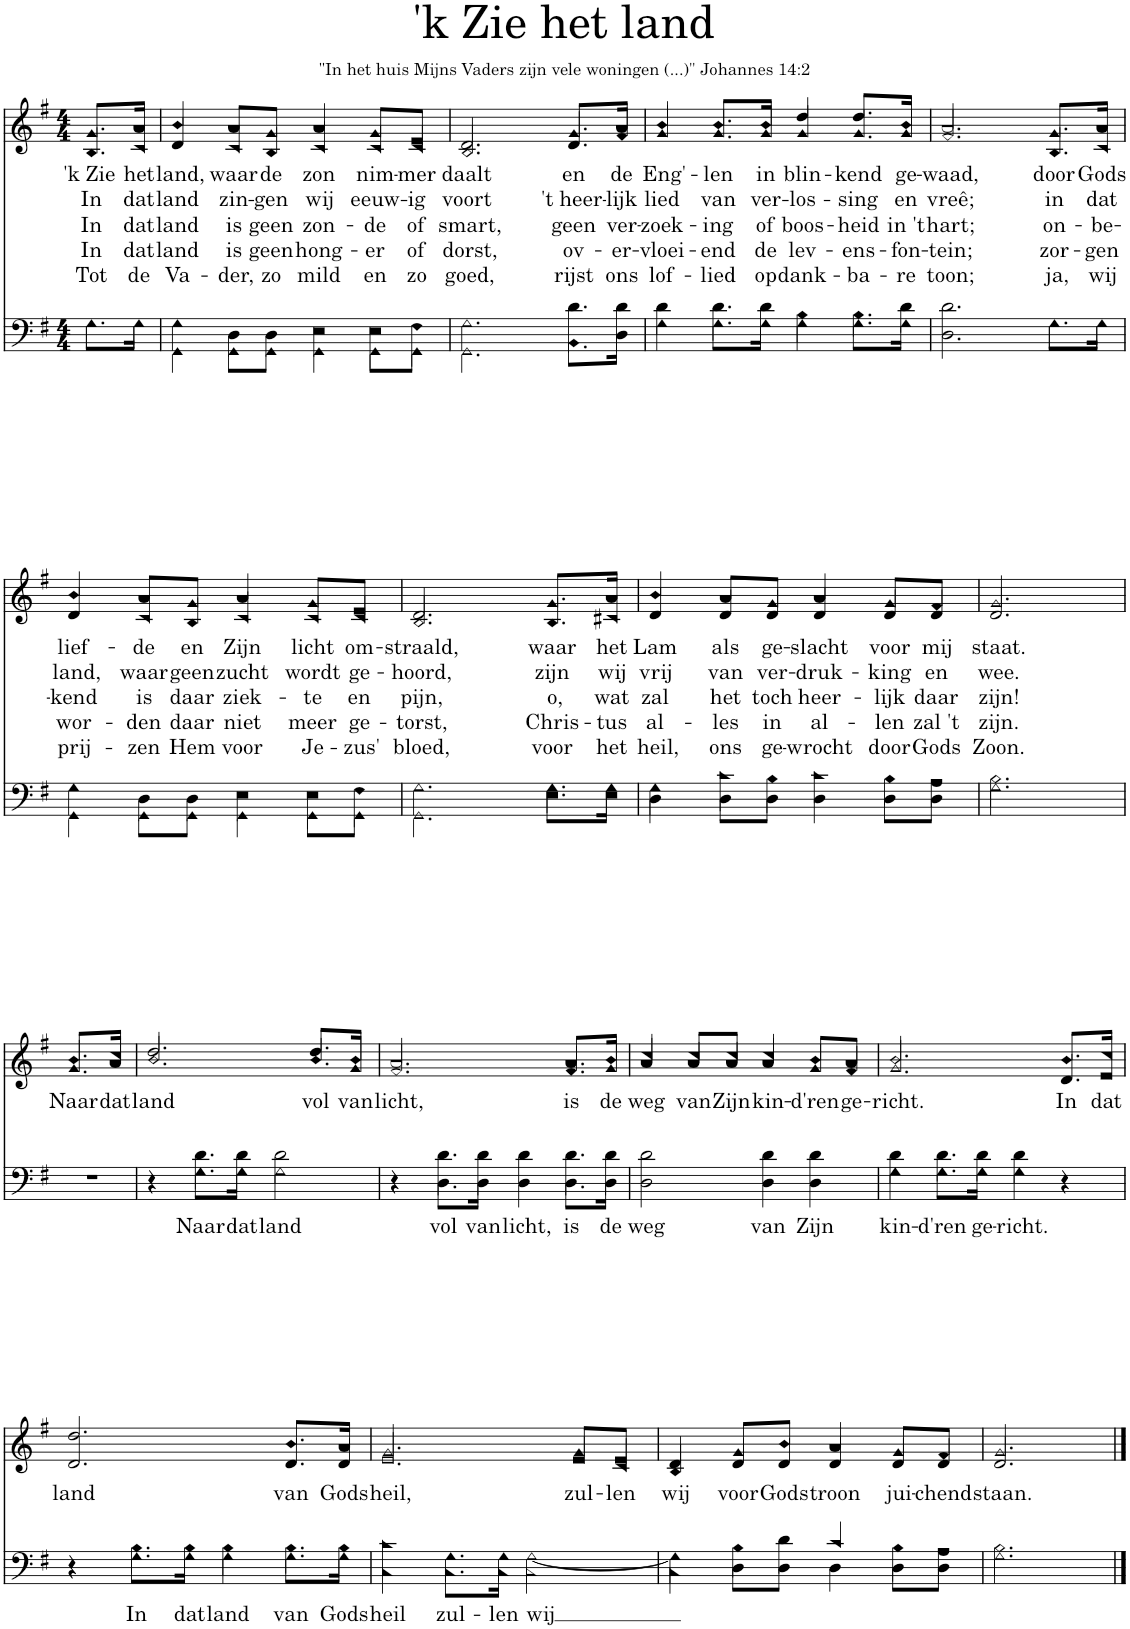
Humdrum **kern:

**kern	**text	**kern	**text	**text	**text	**text	**text
*part2	*part2	*part1	*part1	*part1	*part1	*part1	*part1
*staff2	*staff2	*staff1	*staff1	*staff1	*staff1	*staff1	*staff1
*I"Men	*	*I"Women	*	*	*	*	*
*clefF4	*	*clefG2	*	*	*	*	*
*k[f#]	*	*k[f#]	*	*	*	*	*
*M4/4	*	*M4/4	*	*	*	*	*
=	=	=	=	=	=	=	=
*^	*	*	*	*	*	*	*
!	!	!	!	!LO:LY:b	!LO:LY:b	!LO:LY:b	!LO:LY:b	!LO:LY:b
*	*	*	*^	*	*	*	*	*
8.G\L	8.G\L	.	8.g/L	8.B/L	'k Zie	In	In	In	Tot
!	!	!	!	!	!LO:LY:b	!LO:LY:b	!LO:LY:b	!LO:LY:b	!LO:LY:b
16G\Jk	16G\Jk	.	16a/Jk	16c/Jk	het	dat	dat	dat	de
=1	=1	=1	=1	=1	=1	=1	=1	=1	=1
!	!	!	!	!	!LO:LY:b	!LO:LY:b	!LO:LY:b	!LO:LY:b	!LO:LY:b
4G\	4GG\	.	4b/	4d/	land,	land	land	land	Va-
!	!	!	!	!	!LO:LY:b	!LO:LY:b	!LO:LY:b	!LO:LY:b	!LO:LY:b
8D\L	8GG\L	.	8a/L	8c/L	waar	zin-	is	is	-der,
!	!	!	!	!	!LO:LY:b	!LO:LY:b	!LO:LY:b	!LO:LY:b	!LO:LY:b
8D\J	8GG\J	.	8g/J	8B/J	de	-gen	geen	geen	zo
!	!	!	!	!	!LO:LY:b	!LO:LY:b	!LO:LY:b	!LO:LY:b	!LO:LY:b
4E\	4GG\	.	4a/	4c/	zon	wij	zon-	hong-	mild
!	!	!	!	!	!LO:LY:b	!LO:LY:b	!LO:LY:b	!LO:LY:b	!LO:LY:b
8E\L	8GG\L	.	8g/L	8c/L	nim-	eeuw-	-de	-er	en
!	!	!	!	!	!LO:LY:b	!LO:LY:b	!LO:LY:b	!LO:LY:b	!LO:LY:b
8F#\J	8GG\J	.	8e/J	8c/J	-mer	-ig	of	of	zo
=2	=2	=2	=2	=2	=2	=2	=2	=2	=2
!	!	!	!	!	!LO:LY:b	!LO:LY:b	!LO:LY:b	!LO:LY:b	!LO:LY:b
2.G\	2.GG\	.	2.d/	2.B/	daalt	voort	smart,	dorst,	goed,
!	!	!	!	!	!LO:LY:b	!LO:LY:b	!LO:LY:b	!LO:LY:b	!LO:LY:b
8.d\L	8.BB\L	.	8.g/L	8.d/L	en	't heer-	geen	ov-	rijst
!	!	!	!	!	!LO:LY:b	!LO:LY:b	!LO:LY:b	!LO:LY:b	!LO:LY:b
16d\Jk	16D\Jk	.	16a/Jk	16f#/Jk	de	-lijk	ver-	-er-	ons
=3	=3	=3	=3	=3	=3	=3	=3	=3	=3
!	!	!	!	!	!LO:LY:b	!LO:LY:b	!LO:LY:b	!LO:LY:b	!LO:LY:b
4d\	4G\	.	4b/	4g/	Eng'-	lied	-zoek-	-vloei-	lof-
!	!	!	!	!	!LO:LY:b	!LO:LY:b	!LO:LY:b	!LO:LY:b	!LO:LY:b
8.d\L	8.G\L	.	8.b/L	8.g/L	-len	van	-ing	-end	-lied
!	!	!	!	!	!LO:LY:b	!LO:LY:b	!LO:LY:b	!LO:LY:b	!LO:LY:b
16d\Jk	16G\Jk	.	16b/Jk	16g/Jk	in	ver-	of	de	op
!	!	!	!	!	!LO:LY:b	!LO:LY:b	!LO:LY:b	!LO:LY:b	!LO:LY:b
4B\	4G\	.	4dd/	4g/	blin-	-los-	boos-	lev-	dank-
!	!	!	!	!	!LO:LY:b	!LO:LY:b	!LO:LY:b	!LO:LY:b	!LO:LY:b
8.B\L	8.G\L	.	8.dd/L	8.g/L	-kend	-sing	-heid	-ens-	-ba-
!	!	!	!	!	!LO:LY:b	!LO:LY:b	!LO:LY:b	!LO:LY:b	!LO:LY:b
16d\Jk	16G\Jk	.	16b/Jk	16g/Jk	ge-	en	in 't	-fon-	-re
=4	=4	=4	=4	=4	=4	=4	=4	=4	=4
!	!	!	!	!	!LO:LY:b	!LO:LY:b	!LO:LY:b	!LO:LY:b	!LO:LY:b
2.d\	2.D\	.	2.a/	2.f#/	-waad,	vreê;	hart;	-tein;	toon;
!	!	!	!	!	!LO:LY:b	!LO:LY:b	!LO:LY:b	!LO:LY:b	!LO:LY:b
8.G\L	8.G\L	.	8.g/L	8.B/L	door	in	on-	zor-	ja,
!	!	!	!	!	!LO:LY:b	!LO:LY:b	!LO:LY:b	!LO:LY:b	!LO:LY:b
16G\Jk	16G\Jk	.	16a/Jk	16c/Jk	Gods	dat	-be-	-gen	wij
!!LO:LB:g=z	!!
=5	=5	=5	=5	=5	=5	=5	=5	=5	=5
!	!	!	!	!	!LO:LY:b	!LO:LY:b	!LO:LY:b	!LO:LY:b	!LO:LY:b
4G\	4GG\	.	4b/	4d/	lief-	land,	-kend	wor-	prij-
!	!	!	!	!	!LO:LY:b	!LO:LY:b	!LO:LY:b	!LO:LY:b	!LO:LY:b
8D\L	8GG\L	.	8a/L	8c/L	-de	waar	is	-den	-zen
!	!	!	!	!	!LO:LY:b	!LO:LY:b	!LO:LY:b	!LO:LY:b	!LO:LY:b
8D\J	8GG\J	.	8g/J	8B/J	en	geen	daar	daar	Hem
!	!	!	!	!	!LO:LY:b	!LO:LY:b	!LO:LY:b	!LO:LY:b	!LO:LY:b
4E\	4GG\	.	4a/	4c/	Zijn	zucht	ziek-	niet	voor
!	!	!	!	!	!LO:LY:b	!LO:LY:b	!LO:LY:b	!LO:LY:b	!LO:LY:b
8E\L	8GG\L	.	8g/L	8c/L	licht	wordt	-te	meer	Je-
!	!	!	!	!	!LO:LY:b	!LO:LY:b	!LO:LY:b	!LO:LY:b	!LO:LY:b
8F#\J	8GG\J	.	8e/J	8c/J	om-	ge-	en	ge-	-zus'
=6	=6	=6	=6	=6	=6	=6	=6	=6	=6
!	!	!	!	!	!LO:LY:b	!LO:LY:b	!LO:LY:b	!LO:LY:b	!LO:LY:b
2.G\	2.GG\	.	2.d/	2.B/	-straald,	-hoord,	pijn,	-torst,	bloed,
!	!	!	!	!	!LO:LY:b	!LO:LY:b	!LO:LY:b	!LO:LY:b	!LO:LY:b
8.G\L	8.E\L	.	8.g/L	8.B/L	waar	zijn	o,	Chris-	voor
!	!	!	!	!	!LO:LY:b	!LO:LY:b	!LO:LY:b	!LO:LY:b	!LO:LY:b
16G\Jk	16E\Jk	.	16a/Jk	16c#X/Jk	het	wij	wat	-tus	het
=7	=7	=7	=7	=7	=7	=7	=7	=7	=7
!	!	!	!	!	!LO:LY:b	!LO:LY:b	!LO:LY:b	!LO:LY:b	!LO:LY:b
4G\	4D\	.	4b/	4d/	Lam	vrij	zal	al-	heil,
!	!	!	!	!	!LO:LY:b	!LO:LY:b	!LO:LY:b	!LO:LY:b	!LO:LY:b
8c\L	8D\L	.	8a/L	8d/L	als	van	het	-les	ons
!	!	!	!	!	!LO:LY:b	!LO:LY:b	!LO:LY:b	!LO:LY:b	!LO:LY:b
8B\J	8D\J	.	8g/J	8d/J	ge-	ver-	toch	in	ge-
!	!	!	!	!	!LO:LY:b	!LO:LY:b	!LO:LY:b	!LO:LY:b	!LO:LY:b
4c\	4D\	.	4a/	4d/	-slacht	-druk-	heer-	al-	-wrocht
!	!	!	!	!	!LO:LY:b	!LO:LY:b	!LO:LY:b	!LO:LY:b	!LO:LY:b
8B\L	8D\L	.	8g/L	8d/L	voor	-king	-lijk	-len	door
!	!	!	!	!	!LO:LY:b	!LO:LY:b	!LO:LY:b	!LO:LY:b	!LO:LY:b
8A\J	8D\J	.	8f#/J	8d/J	mij	en	daar	zal 't	Gods
=8	=8	=8	=8	=8	=8	=8	=8	=8	=8
!	!	!	!	!	!LO:LY:b	!LO:LY:b	!LO:LY:b	!LO:LY:b	!LO:LY:b
2.B\	2.G\	.	2.g/	2.d/	staat.	wee.	zijn!	zijn.	Zoon.
!!LO:LB:g=z	!!
=9	=9	=9	=9	=9	=9	=9	=9	=9	=9
!	!	!	!	!	!LO:LY:b	!	!	!	!
*v	*v	*	*	*	*	*	*	*	*
1r	.	8.b/L	8.g/L	Naar	.	.	.	.
!	!	!	!	!LO:LY:b	!	!	!	!
.	.	16cc/Jk	16a/Jk	dat	.	.	.	.
.	.	2.ryy	2.ryy	.	.	.	.	.
=10	=10	=10	=10	=10	=10	=10	=10	=10
*^	*	*	*	*	*	*	*	*
!	!	!	!	!	!LO:LY:b	!	!	!	!
4r	4r	.	2.dd/	2.b/	land	.	.	.	.
!	!	!LO:LY:b	!	!	!	!	!	!	!
8.d\L	8.G\L	Naar	.	.	.	.	.	.	.
!	!	!LO:LY:b	!	!	!	!	!	!	!
16d\Jk	16G\Jk	dat	.	.	.	.	.	.	.
!	!	!LO:LY:b	!	!	!	!	!	!	!
2d\	2G\	land	.	.	.	.	.	.	.
!	!	!	!	!	!LO:LY:b	!	!	!	!
.	.	.	8.dd/L	8.b/L	vol	.	.	.	.
!	!	!	!	!	!LO:LY:b	!	!	!	!
.	.	.	16b/Jk	16g/Jk	van	.	.	.	.
=11	=11	=11	=11	=11	=11	=11	=11	=11	=11
!	!	!	!	!	!LO:LY:b	!	!	!	!
4r	4r	.	2.a/	2.f#/	licht,	.	.	.	.
!	!	!LO:LY:b	!	!	!	!	!	!	!
8.d\L	8.D\L	vol	.	.	.	.	.	.	.
!	!	!LO:LY:b	!	!	!	!	!	!	!
16d\Jk	16D\Jk	van	.	.	.	.	.	.	.
!	!	!LO:LY:b	!	!	!	!	!	!	!
4d\	4D\	licht,	.	.	.	.	.	.	.
!	!	!LO:LY:b	!	!	!LO:LY:b	!	!	!	!
8.d\L	8.D\L	is	8.a/L	8.f#/L	is	.	.	.	.
!	!	!LO:LY:b	!	!	!LO:LY:b	!	!	!	!
16d\Jk	16D\Jk	de	16b/Jk	16g/Jk	de	.	.	.	.
=12	=12	=12	=12	=12	=12	=12	=12	=12	=12
!	!	!LO:LY:b	!	!	!LO:LY:b	!	!	!	!
2d\	2D\	weg	4cc/	4a/	weg	.	.	.	.
!	!	!	!	!	!LO:LY:b	!	!	!	!
.	.	.	8cc/L	8a/L	van	.	.	.	.
!	!	!	!	!	!LO:LY:b	!	!	!	!
.	.	.	8cc/J	8a/J	Zijn	.	.	.	.
!	!	!LO:LY:b	!	!	!LO:LY:b	!	!	!	!
4d\	4D\	van	4cc/	4a/	kin-	.	.	.	.
!	!	!LO:LY:b	!	!	!LO:LY:b	!	!	!	!
4d\	4D\	Zijn	8b/L	8g/L	-d'ren	.	.	.	.
!	!	!	!	!	!LO:LY:b	!	!	!	!
.	.	.	8a/J	8f#/J	ge-	.	.	.	.
=13	=13	=13	=13	=13	=13	=13	=13	=13	=13
!	!	!LO:LY:b	!	!	!LO:LY:b	!	!	!	!
4d\	4G\	kin-	2.b/	2.g/	-richt.	.	.	.	.
!	!	!LO:LY:b	!	!	!	!	!	!	!
8.d\L	8.G\L	-d'ren	.	.	.	.	.	.	.
!	!	!LO:LY:b	!	!	!	!	!	!	!
16d\Jk	16G\Jk	ge-	.	.	.	.	.	.	.
!	!	!LO:LY:b	!	!	!	!	!	!	!
4d\	4G\	-richt.	.	.	.	.	.	.	.
!	!	!	!	!	!LO:LY:b	!	!	!	!
4r	4r	.	8.b/L	8.d/L	In	.	.	.	.
!	!	!	!	!	!LO:LY:b	!	!	!	!
.	.	.	16cc/Jk	16e/Jk	dat	.	.	.	.
!!LO:LB:g=z	!!
=14	=14	=14	=14	=14	=14	=14	=14	=14	=14
!	!	!	!	!	!LO:LY:b	!	!	!	!
4r	4r	.	2.dd/	2.d/	land	.	.	.	.
!	!	!LO:LY:b	!	!	!	!	!	!	!
8.B\L	8.G\L	In	.	.	.	.	.	.	.
!	!	!LO:LY:b	!	!	!	!	!	!	!
16B\Jk	16G\Jk	dat	.	.	.	.	.	.	.
!	!	!LO:LY:b	!	!	!	!	!	!	!
4B\	4G\	land	.	.	.	.	.	.	.
!	!	!LO:LY:b	!	!	!LO:LY:b	!	!	!	!
8.B\L	8.G\L	van	8.b/L	8.d/L	van	.	.	.	.
!	!	!LO:LY:b	!	!	!LO:LY:b	!	!	!	!
16B\Jk	16G\Jk	Gods	16a/Jk	16d/Jk	Gods	.	.	.	.
=15	=15	=15	=15	=15	=15	=15	=15	=15	=15
!	!	!LO:LY:b	!	!	!LO:LY:b	!	!	!	!
4c\	4C\	heil	2.g/	2.e/	heil,	.	.	.	.
!	!	!LO:LY:b	!	!	!	!	!	!	!
8.G\L	8.C\L	zul-	.	.	.	.	.	.	.
!	!	!LO:LY:b	!	!	!	!	!	!	!
16G\Jk	16C\Jk	-len	.	.	.	.	.	.	.
!	!	!LO:LY:b	!	!	!	!	!	!	!
[2G\	[2C\	wij	.	.	.	.	.	.	.
!	!	!	!	!	!LO:LY:b	!	!	!	!
.	.	.	8g/L	8e/L	zul-	.	.	.	.
!	!	!	!	!	!LO:LY:b	!	!	!	!
.	.	.	8e/J	8c/J	-len	.	.	.	.
=16	=16	=16	=16	=16	=16	=16	=16	=16	=16
!	!	!	!	!	!LO:LY:b	!	!	!	!
4G\]	4C\]	.	4d/	4B/	wij	.	.	.	.
!	!	!	!	!	!LO:LY:b	!	!	!	!
8B\L	8D\L	.	8g/L	8d/L	voor	.	.	.	.
!	!	!	!	!	!LO:LY:b	!	!	!	!
8d\J	8D\J	.	8b/J	8d/J	Gods	.	.	.	.
!	!	!	!	!	!LO:LY:b	!	!	!	!
4c/	4D\	.	4a/	4d/	troon	.	.	.	.
!	!	!	!	!	!LO:LY:b	!	!	!	!
8B\L	8D\L	.	8g/L	8d/L	jui-	.	.	.	.
!	!	!	!	!	!LO:LY:b	!	!	!	!
8A\J	8D\J	.	8f#/J	8d/J	-chend	.	.	.	.
=17	=17	=17	=17	=17	=17	=17	=17	=17	=17
!	!	!	!	!	!LO:LY:b	!	!	!	!
2.B\	2.G\	.	2.g/	2.d/	staan.	.	.	.	.
*v	*v	*	*	*	*	*	*	*	*
*	*	*v	*v	*	*	*	*	*
==	==	==	==	==	==	==	==
*-	*-	*-	*-	*-	*-	*-	*-
